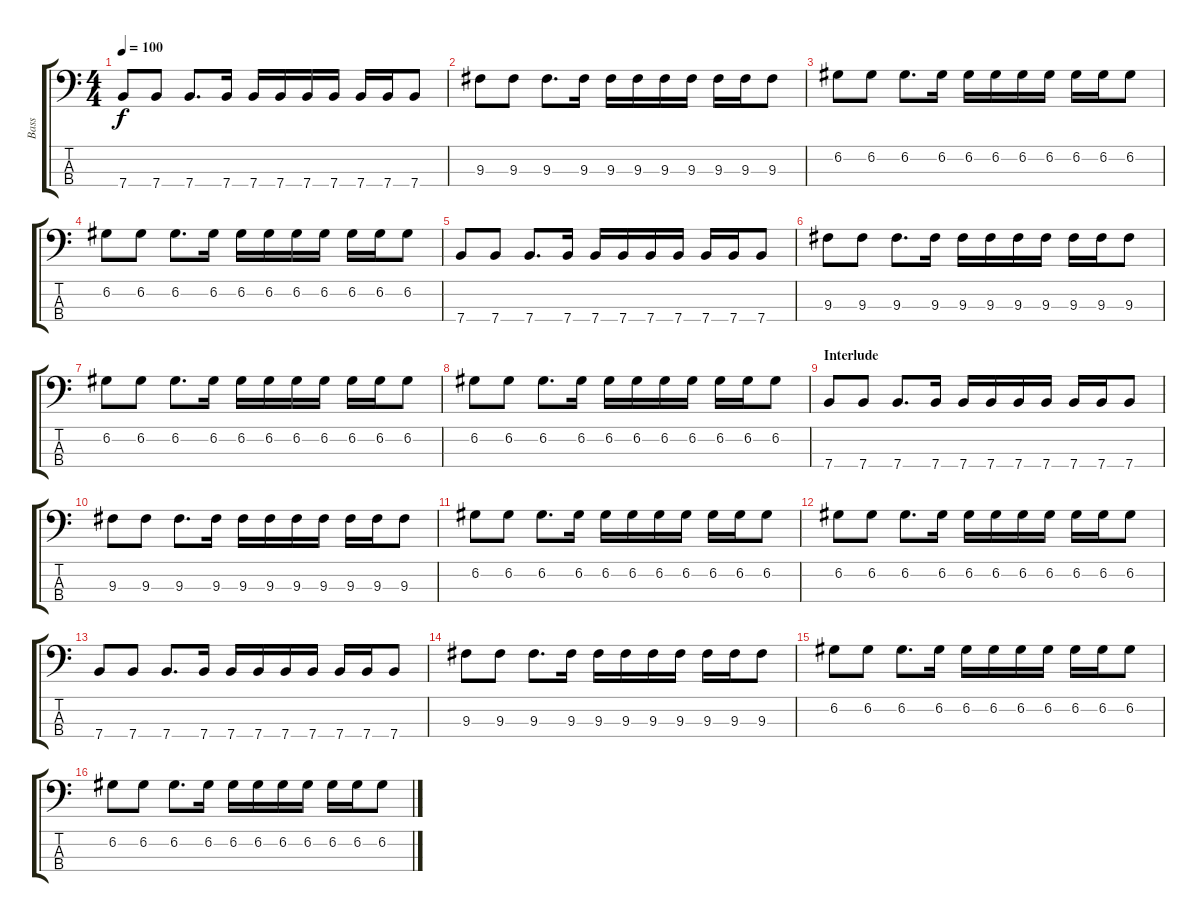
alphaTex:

\track ("Bass" "Bass") {instrument electricbassfinger}
\staff {score tabs}
\tuning (G2 D2 A1 E1) {hide}
\ts (4 4)
\tempo 100
\clef f4
\ks c
7.4.8{dy f} 7.4.8 7.4.8{d} 7.4.16 7.4.16 7.4.16 7.4.16 7.4.16 7.4.16 7.4.16 7.4.8 |
9.3.8 9.3.8 9.3.8{d} 9.3.16 9.3.16 9.3.16 9.3.16 9.3.16 9.3.16 9.3.16 9.3.8 |
6.2.8 6.2.8 6.2.8{d} 6.2.16 6.2.16 6.2.16 6.2.16 6.2.16 6.2.16 6.2.16 6.2.8 |
6.2.8 6.2.8 6.2.8{d} 6.2.16 6.2.16 6.2.16 6.2.16 6.2.16 6.2.16 6.2.16 6.2.8 |
7.4.8 7.4.8 7.4.8{d} 7.4.16 7.4.16 7.4.16 7.4.16 7.4.16 7.4.16 7.4.16 7.4.8 |
9.3.8 9.3.8 9.3.8{d} 9.3.16 9.3.16 9.3.16 9.3.16 9.3.16 9.3.16 9.3.16 9.3.8 |
6.2.8 6.2.8 6.2.8{d} 6.2.16 6.2.16 6.2.16 6.2.16 6.2.16 6.2.16 6.2.16 6.2.8 |
6.2.8 6.2.8 6.2.8{d} 6.2.16 6.2.16 6.2.16 6.2.16 6.2.16 6.2.16 6.2.16 6.2.8 |
\section ("" "Interlude")
7.4.8 7.4.8 7.4.8{d} 7.4.16 7.4.16 7.4.16 7.4.16 7.4.16 7.4.16 7.4.16 7.4.8 |
9.3.8 9.3.8 9.3.8{d} 9.3.16 9.3.16 9.3.16 9.3.16 9.3.16 9.3.16 9.3.16 9.3.8 |
6.2.8 6.2.8 6.2.8{d} 6.2.16 6.2.16 6.2.16 6.2.16 6.2.16 6.2.16 6.2.16 6.2.8 |
6.2.8 6.2.8 6.2.8{d} 6.2.16 6.2.16 6.2.16 6.2.16 6.2.16 6.2.16 6.2.16 6.2.8 |
7.4.8 7.4.8 7.4.8{d} 7.4.16 7.4.16 7.4.16 7.4.16 7.4.16 7.4.16 7.4.16 7.4.8 |
9.3.8 9.3.8 9.3.8{d} 9.3.16 9.3.16 9.3.16 9.3.16 9.3.16 9.3.16 9.3.16 9.3.8 |
6.2.8 6.2.8 6.2.8{d} 6.2.16 6.2.16 6.2.16 6.2.16 6.2.16 6.2.16 6.2.16 6.2.8 |
6.2.8 6.2.8 6.2.8{d} 6.2.16 6.2.16 6.2.16 6.2.16 6.2.16 6.2.16 6.2.16 6.2.8
